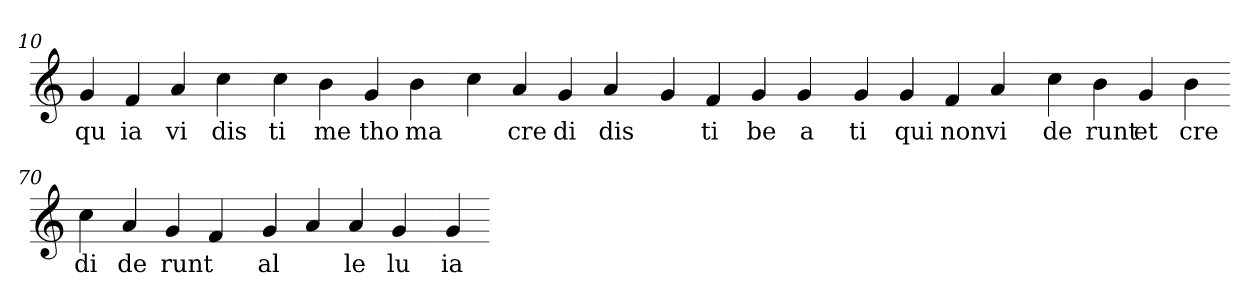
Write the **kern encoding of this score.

**kern	**text
*part1	*part1
*staff1	*staff1
*clefG2	*
=10.	=10.
4g	qu
4f	ia
4a	vi
4cc	dis
=20.-	=20.-
4cc	ti
4b	me
4g	tho
4b	ma
=30.-	=30.-
4cc	.
4a	cre
4g	di
4a	dis
=40.-	=40.-
4g	.
4f	ti
4g	be
4g	a
=50.-	=50.-
4g	ti
4g	qui
4f	non
4a	vi
=60.-	=60.-
4cc	de
4b	runt
4g	et
4b	cre
=70.-	=70.-
4cc	di
4a	de
4g	runt
4f	.
=80.-	=80.-
4g	al
4a	.
4a	le
4g	lu
=90.-	=90.-
4g	ia
=-	=-
*-	*-
